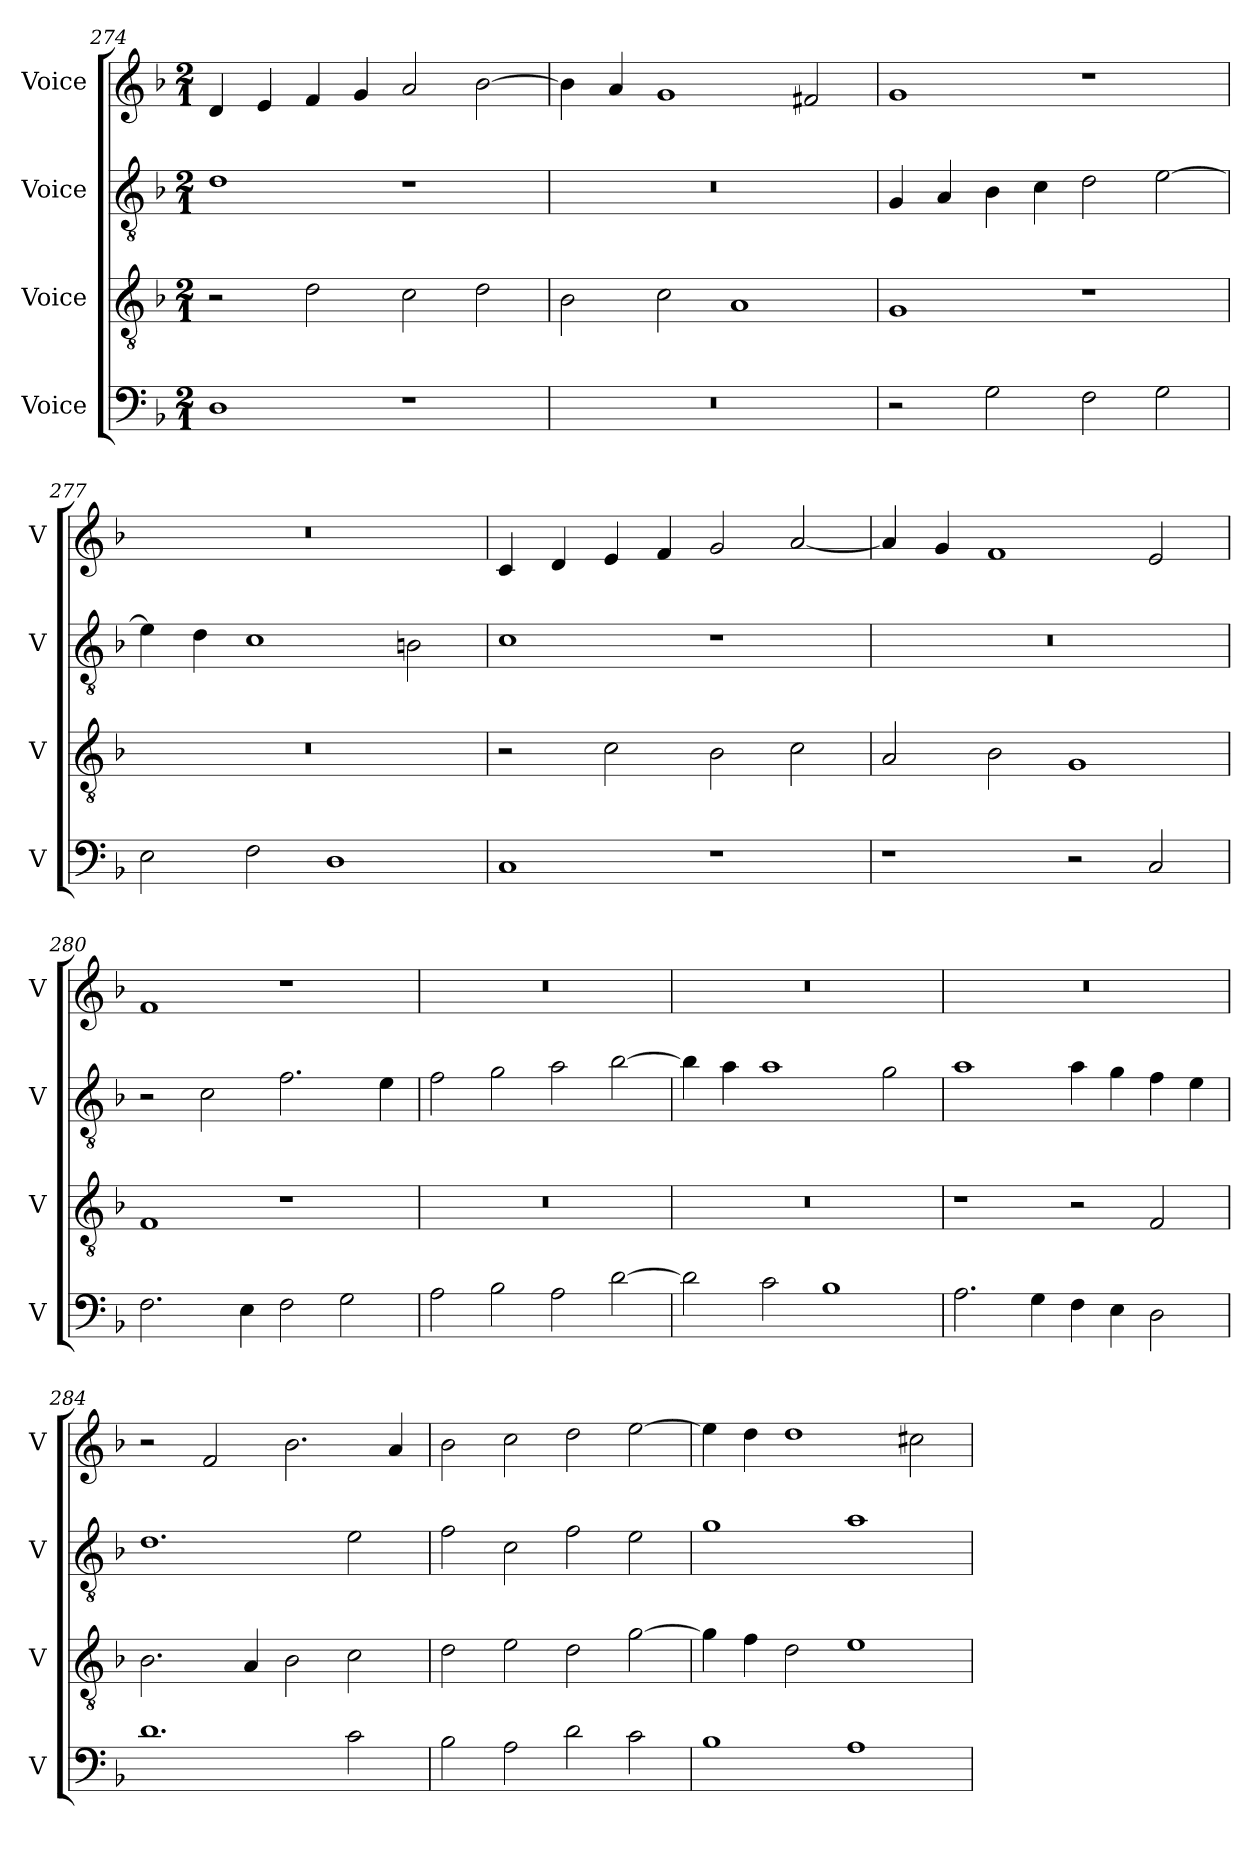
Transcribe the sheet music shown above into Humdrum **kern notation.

**kern	**kern	**kern	**kern
*part4	*part3	*part2	*part1
*staff4	*staff3	*staff2	*staff1
*I"Voice	*I"Voice	*I"Voice	*I"Voice
*I'V	*I'V	*I'V	*I'V
*clefF4	*clefGv2	*clefGv2	*clefG2
*k[b-]	*k[b-]	*k[b-]	*k[b-]
*M2/1	*M2/1	*M2/1	*M2/1
=274	=274	=274	=274
1D	2r	1d	4d/
.	.	.	4e/
.	2d\	.	4f/
.	.	.	4g/
1r	2c\	1r	2a/
.	2d\	.	[2b-\
=275	=275	=275	=275
0r	2B-\	0r	4b-\]
.	.	.	4a/
.	2c\	.	1g
.	1A	.	.
.	.	.	2f#X/
=276	=276	=276	=276
2r	1G	4G/	1g
.	.	4A/	.
2G\	.	4B-\	.
.	.	4c\	.
2F\	1r	2d\	1r
2G\	.	[2e\	.
=277	=277	=277	=277
2E\	0r	4e\]	0r
.	.	4d\	.
2F\	.	1c	.
1D	.	.	.
.	.	2Bn\	.
!!LO:PB:g=z
=278	=278	=278	=278
1C	2r	1c	4c/
.	.	.	4d/
.	2c\	.	4e/
.	.	.	4f/
1r	2B-\	1r	2g/
.	2c\	.	[2a/
=279	=279	=279	=279
1r	2A/	0r	4a/]
.	.	.	4g/
.	2B-\	.	1f
2r	1G	.	.
2C/	.	.	2e/
=280	=280	=280	=280
2.F\	1F	2r	1f
.	.	2c\	.
4E\	.	.	.
2F\	1r	2.f\	1r
2G\	.	.	.
.	.	4e\	.
=281	=281	=281	=281
2A\	0r	2f\	0r
2B-\	.	2g\	.
2A\	.	2a\	.
[2d\	.	[2b-\	.
=282	=282	=282	=282
2d\]	0r	4b-\]	0r
.	.	4a\	.
2c\	.	1a	.
1B-	.	.	.
.	.	2g\	.
=283	=283	=283	=283
2.A\	1r	1a	0r
4G\	.	.	.
4F\	2r	4a\	.
4E\	.	4g\	.
2D\	2F/	4f\	.
.	.	4e\	.
!!LO:LB:g=z
=284	=284	=284	=284
1.d	2.B-\	1.d	2r
.	.	.	2f/
.	4A/	.	.
.	2B-\	.	2.b-\
2c\	2c\	2e\	.
.	.	.	4a/
=285	=285	=285	=285
2B-\	2d\	2f\	2b-\
2A\	2e\	2c\	2cc\
2d\	2d\	2f\	2dd\
2c\	[2g\	2e\	[2ee\
=286	=286	=286	=286
1B-	4g\]	1g	4ee\]
.	4f\	.	4dd\
.	2d\	.	1dd
1A	1e	1a	.
.	.	.	2cc#X\
=	=	=	=
*-	*-	*-	*-
